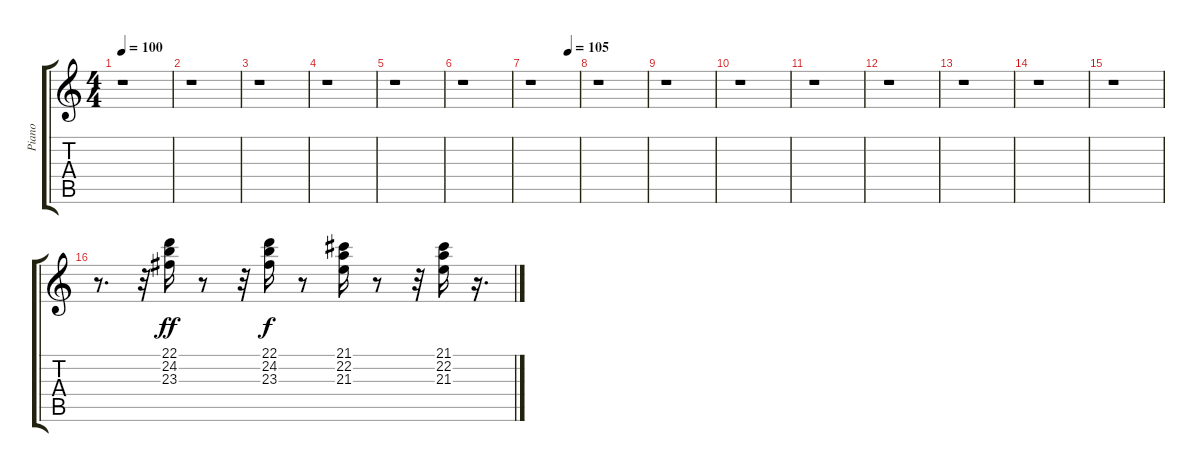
\track ("Piano" "Piano") {instrument electricpiano1}
\staff {score tabs}
\tuning (E4 B3 G3 D3 A2 E2) {hide}
\ts (4 4)
\tempo 100
\clef g2
\ks c
r.1{dy ff instrument electricpiano1} |
r.1 |
r.1 |
r.1 |
r.1 |
r.1 |
\tempo (105 0.78125)
r.1 |
r.1 |
r.1 |
r.1 |
r.1 |
r.1 |
r.1 |
r.1 |
r.1 |
r.8{d} r.32 (22.1 24.2 23.3).16 r.8 r.32 (22.1 24.2 23.3).16{dy f} r.8 (21.1 22.2 21.3).16 r.8 r.32 (21.1 22.2 21.3).16 r.16{d}
